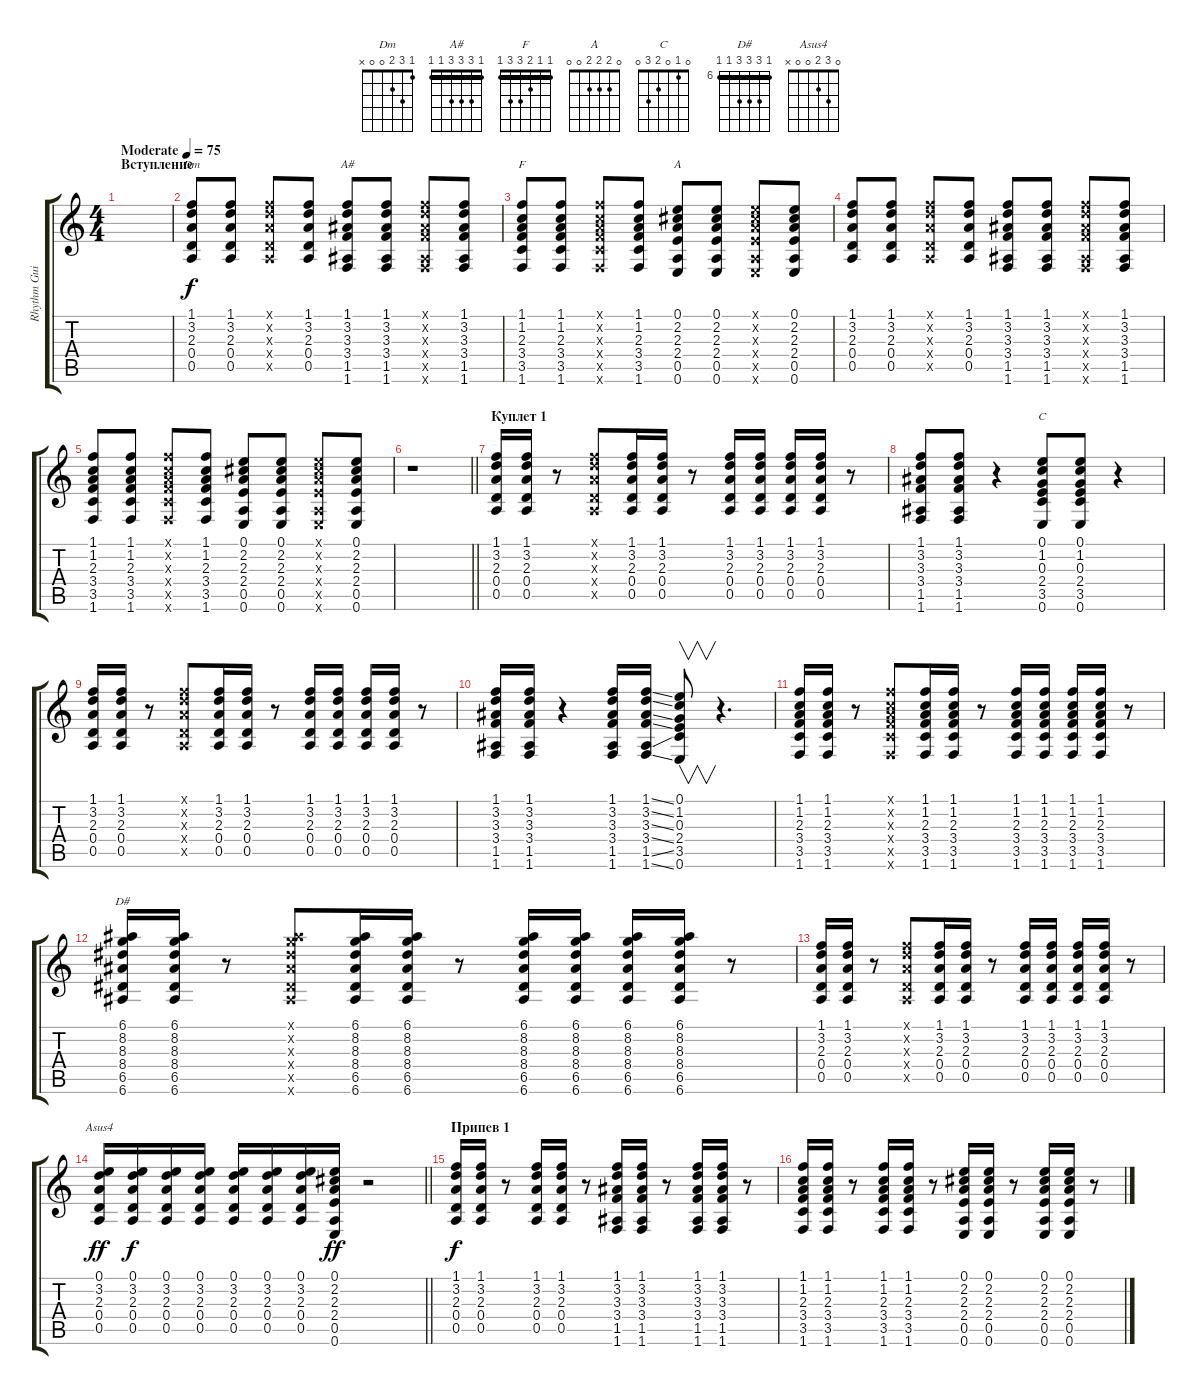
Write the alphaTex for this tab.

\track ("Rhythm Guitar - Potapi4" "Rhythm Gui") {instrument overdrivenguitar}
\staff {score tabs}
\tuning (E4 B3 G3 D3 A2 E2) {hide}
\chord ("Dm" 1 3 2 0 0 x)
\chord ("A#" 1 3 3 3 1 1) {barre 1}
\chord ("F" 1 1 2 3 3 1) {barre 1}
\chord ("A" 0 2 2 2 0 0)
\chord ("C" 0 1 0 2 3 0)
\chord ("D#" 6 8 8 8 6 6) {firstfret 6 barre 6}
\chord ("Asus4" 0 3 2 0 0 x)
\ts (4 4)
\section ("" "Вступление")
\tempo (75 "Moderate")
\clef g2
\ks c
|
(1.1 3.2 2.3 0.4 0.5).8{ch "Dm"} (1.1 3.2 2.3 0.4 0.5).8 (1.1{x} 3.2{x} 2.3{x} 0.4{x} 0.5{x}).8 (1.1 3.2 2.3 0.4 0.5).8 (1.1 3.2 3.3 3.4 1.5 1.6).8{ch "A#"} (1.1 3.2 3.3 3.4 1.5 1.6).8 (1.1{x} 3.2{x} 3.3{x} 3.4{x} 1.5{x} 1.6{x}).8 (1.1 3.2 3.3 3.4 1.5 1.6).8 |
(1.1 1.2 2.3 3.4 3.5 1.6).8{ch "F"} (1.1 1.2 2.3 3.4 3.5 1.6).8 (1.1{x} 1.2{x} 2.3{x} 3.4{x} 3.5{x} 1.6{x}).8 (1.1 1.2 2.3 3.4 3.5 1.6).8 (0.1 2.2 2.3 2.4 0.5 0.6).8{ch "A"} (0.1 2.2 2.3 2.4 0.5 0.6).8 (0.1{x} 2.2{x} 2.3{x} 2.4{x} 0.5{x} 0.6{x}).8 (0.1 2.2 2.3 2.4 0.5 0.6).8 |
(1.1 3.2 2.3 0.4 0.5).8 (1.1 3.2 2.3 0.4 0.5).8 (1.1{x} 3.2{x} 2.3{x} 0.4{x} 0.5{x}).8 (1.1 3.2 2.3 0.4 0.5).8 (1.1 3.2 3.3 3.4 1.5 1.6).8 (1.1 3.2 3.3 3.4 1.5 1.6).8 (1.1{x} 3.2{x} 3.3{x} 3.4{x} 1.5{x} 1.6{x}).8 (1.1 3.2 3.3 3.4 1.5 1.6).8 |
(1.1 1.2 2.3 3.4 3.5 1.6).8 (1.1 1.2 2.3 3.4 3.5 1.6).8 (1.1{x} 1.2{x} 2.3{x} 3.4{x} 3.5{x} 1.6{x}).8 (1.1 1.2 2.3 3.4 3.5 1.6).8 (0.1 2.2 2.3 2.4 0.5 0.6).8 (0.1 2.2 2.3 2.4 0.5 0.6).8 (0.1{x} 2.2{x} 2.3{x} 2.4{x} 0.5{x} 0.6{x}).8 (0.1 2.2 2.3 2.4 0.5 0.6).8 |
\barLineRight lightlight
r.1 |
\section ("" "Куплет 1")
(1.1 3.2 2.3 0.4 0.5).16 (1.1 3.2 2.3 0.4 0.5).16 r.8 (1.1{x} 3.2{x} 2.3{x} 0.4{x} 0.5{x}).8 (1.1 3.2 2.3 0.4 0.5).16 (1.1 3.2 2.3 0.4 0.5).16 r.8 (1.1 3.2 2.3 0.4 0.5).16 (1.1 3.2 2.3 0.4 0.5).16 (1.1 3.2 2.3 0.4 0.5).16 (1.1 3.2 2.3 0.4 0.5).16 r.8 |
(1.1 3.2 3.3 3.4 1.5 1.6).8 (1.1 3.2 3.3 3.4 1.5 1.6).8 r.4 (0.1 1.2 0.3 2.4 3.5 0.6).8{ch "C"} (0.1 1.2 0.3 2.4 3.5 0.6).8 r.4 |
(1.1 3.2 2.3 0.4 0.5).16 (1.1 3.2 2.3 0.4 0.5).16 r.8 (1.1{x} 3.2{x} 2.3{x} 0.4{x} 0.5{x}).8 (1.1 3.2 2.3 0.4 0.5).16 (1.1 3.2 2.3 0.4 0.5).16 r.8 (1.1 3.2 2.3 0.4 0.5).16 (1.1 3.2 2.3 0.4 0.5).16 (1.1 3.2 2.3 0.4 0.5).16 (1.1 3.2 2.3 0.4 0.5).16 r.8 |
(1.1 3.2 3.3 3.4 1.5 1.6).16 (1.1 3.2 3.3 3.4 1.5 1.6).16 r.4 (1.1 3.2 3.3 3.4 1.5 1.6).16 (1.1{ss} 3.2{ss} 3.3{ss} 3.4{ss} 1.5{ss} 1.6{ss}).16 (0.1 1.2 0.3 2.4 3.5 0.6).8{v} r.4{d} |
(1.1 1.2 2.3 3.4 3.5 1.6).16 (1.1 1.2 2.3 3.4 3.5 1.6).16 r.8 (1.1{x} 1.2{x} 2.3{x} 3.4{x} 3.5{x} 1.6{x}).8 (1.1 1.2 2.3 3.4 3.5 1.6).16 (1.1 1.2 2.3 3.4 3.5 1.6).16 r.8 (1.1 1.2 2.3 3.4 3.5 1.6).16 (1.1 1.2 2.3 3.4 3.5 1.6).16 (1.1 1.2 2.3 3.4 3.5 1.6).16 (1.1 1.2 2.3 3.4 3.5 1.6).16 r.8 |
(6.1 8.2 8.3 8.4 6.5 6.6).16{ch "D#"} (6.1 8.2 8.3 8.4 6.5 6.6).16 r.8 (6.1{x} 8.2{x} 8.3{x} 8.4{x} 6.5{x} 6.6{x}).8 (6.1 8.2 8.3 8.4 6.5 6.6).16 (6.1 8.2 8.3 8.4 6.5 6.6).16 r.8 (6.1 8.2 8.3 8.4 6.5 6.6).16 (6.1 8.2 8.3 8.4 6.5 6.6).16 (6.1 8.2 8.3 8.4 6.5 6.6).16 (6.1 8.2 8.3 8.4 6.5 6.6).16 r.8 |
(1.1 3.2 2.3 0.4 0.5).16 (1.1 3.2 2.3 0.4 0.5).16 r.8 (1.1{x} 3.2{x} 2.3{x} 0.4{x} 0.5{x}).8 (1.1 3.2 2.3 0.4 0.5).16 (1.1 3.2 2.3 0.4 0.5).16 r.8 (1.1 3.2 2.3 0.4 0.5).16 (1.1 3.2 2.3 0.4 0.5).16 (1.1 3.2 2.3 0.4 0.5).16 (1.1 3.2 2.3 0.4 0.5).16 r.8 |
\barLineRight lightlight
(0.1 3.2 2.3 0.4 0.5).16{ch "Asus4" dy ff} (0.1 3.2 2.3 0.4 0.5).16{dy f} (0.1 3.2 2.3 0.4 0.5).16 (0.1 3.2 2.3 0.4 0.5).16 (0.1 3.2 2.3 0.4 0.5).16 (0.1 3.2 2.3 0.4 0.5).16 (0.1 3.2 2.3 0.4 0.5).16 (0.1 2.2 2.3 2.4 0.5 0.6).16{dy ff} r.2 |
\section ("" "Припев 1")
(1.1 3.2 2.3 0.4 0.5).16{dy f} (1.1 3.2 2.3 0.4 0.5).16 r.8 (1.1 3.2 2.3 0.4 0.5).16 (1.1 3.2 2.3 0.4 0.5).16 r.8 (1.1 3.2 3.3 3.4 1.5 1.6).16 (1.1 3.2 3.3 3.4 1.5 1.6).16 r.8 (1.1 3.2 3.3 3.4 1.5 1.6).16 (1.1 3.2 3.3 3.4 1.5 1.6).16 r.8 |
(1.1 1.2 2.3 3.4 3.5 1.6).16 (1.1 1.2 2.3 3.4 3.5 1.6).16 r.8 (1.1 1.2 2.3 3.4 3.5 1.6).16 (1.1 1.2 2.3 3.4 3.5 1.6).16 r.8 (0.1 2.2 2.3 2.4 0.5 0.6).16 (0.1 2.2 2.3 2.4 0.5 0.6).16 r.8 (0.1 2.2 2.3 2.4 0.5 0.6).16 (0.1 2.2 2.3 2.4 0.5 0.6).16 r.8
